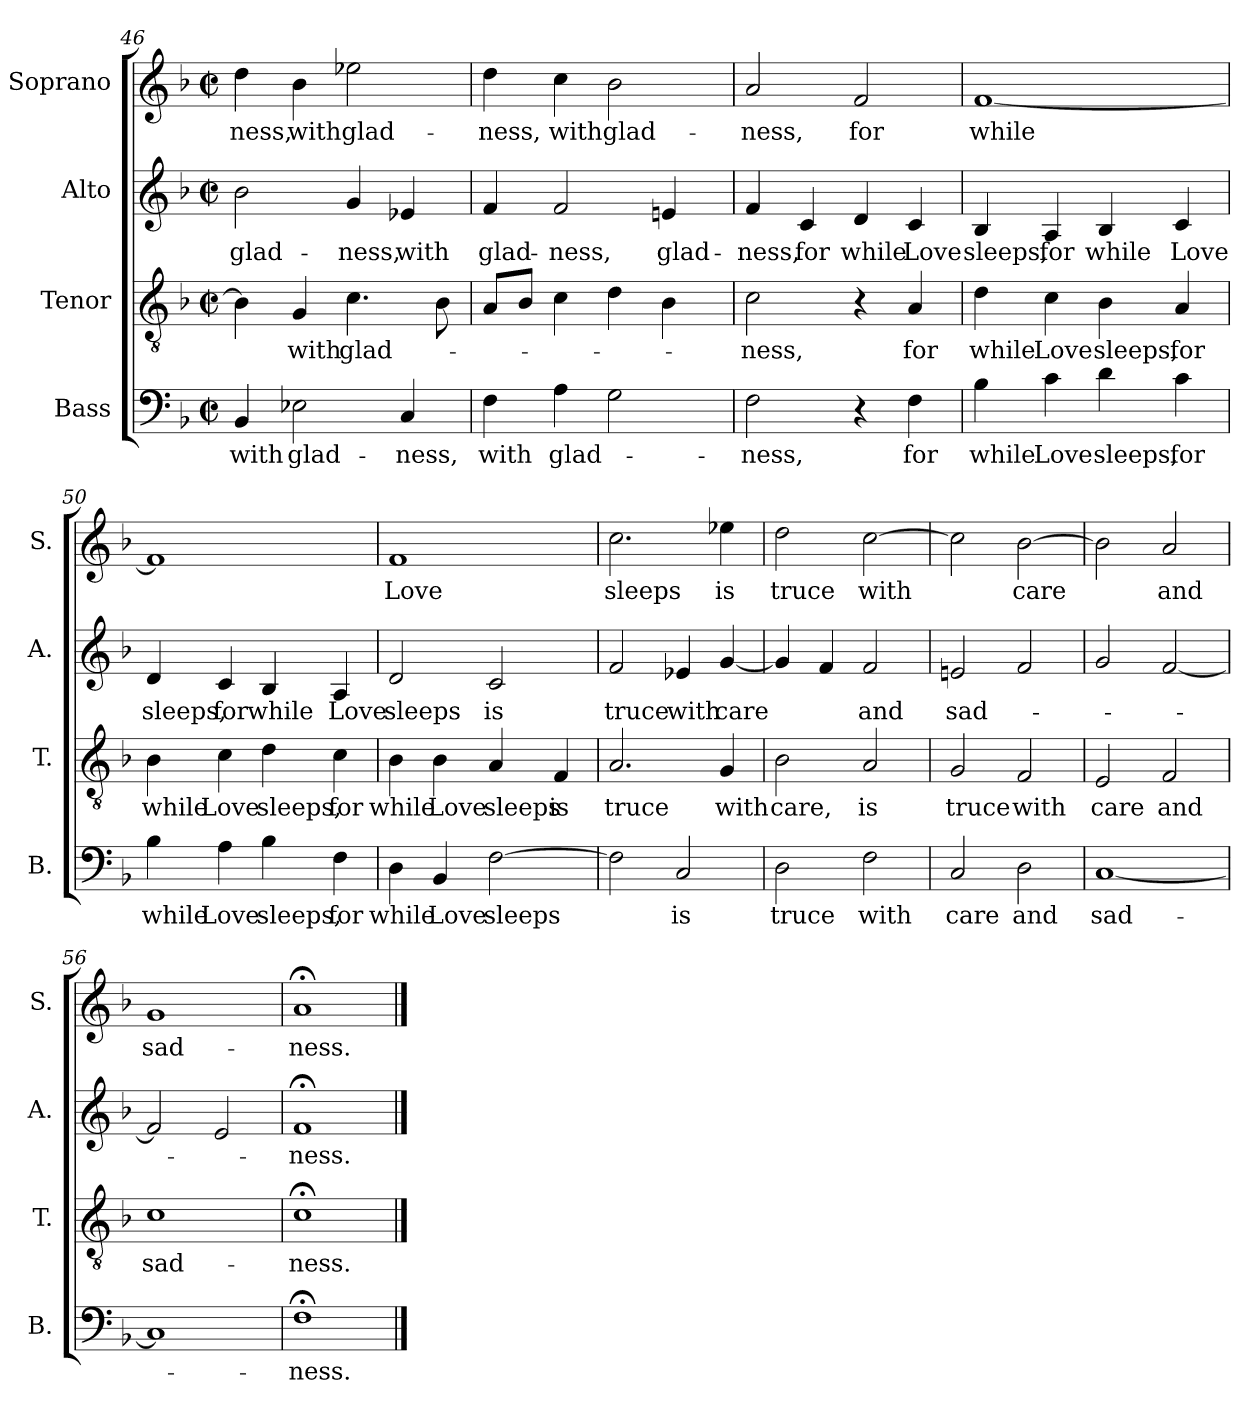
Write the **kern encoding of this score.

**kern	**text	**kern	**text	**kern	**text	**kern	**text
*part4	*part4	*part3	*part3	*part2	*part2	*part1	*part1
*staff4	*staff4	*staff3	*staff3	*staff2	*staff2	*staff1	*staff1
*I"Bass	*	*I"Tenor	*	*I"Alto	*	*I"Soprano	*
*I'B.	*	*I'T.	*	*I'A.	*	*I'S.	*
*clefF4	*	*clefGv2	*	*clefG2	*	*clefG2	*
*	*	*ITrd7c12	*	*	*	*	*
*k[b-]	*	*k[b-]	*	*k[b-]	*	*k[b-]	*
*F:	*	*F:	*	*F:	*	*F:	*
*M2/2	*	*M2/2	*	*M2/2	*	*M2/2	*
*met(c|)	*	*met(c|)	*	*met(c|)	*	*met(c|)	*
=46	=46	=46	=46	=46	=46	=46	=46
!	!LO:LY:b	!	!	!	!LO:LY:b	!	!LO:LY:b
4BB-/	with	4BB-\]	.	2b-\	glad-	4dd\	-ness,
!	!LO:LY:b	!	!LO:LY:b	!	!	!	!LO:LY:b
2E-X\	glad-	4GG/	with	.	.	4b-\	with
!	!	!	!LO:LY:b	!	!LO:LY:b	!	!LO:LY:b
.	.	4.C\	glad-	4g/	-ness,	2ee-X\	glad-
!	!LO:LY:b	!	!	!	!LO:LY:b	!	!
4C/	-ness,	.	.	4e-X/	with	.	.
.	.	8BB-\	.	.	.	.	.
!!LO:LB:g=z
=47	=47	=47	=47	=47	=47	=47	=47
!	!LO:LY:b	!	!	!	!LO:LY:b	!	!LO:LY:b
4F\	with	8AA/L	.	4f/	glad-	4dd\	-ness,
.	.	8BB-/J	.	.	.	.	.
!	!LO:LY:b	!	!	!	!LO:LY:b	!	!LO:LY:b
4A\	glad-	4C\	.	2f/	-ness,	4cc\	with
!	!	!	!	!	!	!	!LO:LY:b
2G\	.	4D\	.	.	.	2b-\	glad-
!	!	!	!	!	!LO:LY:b	!	!
.	.	4BB-\	.	4en/	glad-	.	.
=48	=48	=48	=48	=48	=48	=48	=48
!	!LO:LY:b	!	!LO:LY:b	!	!LO:LY:b	!	!LO:LY:b
2F\	-ness,	2C\	-ness,	4f/	-ness,	2a/	-ness,
!	!	!	!	!	!LO:LY:b	!	!
.	.	.	.	4c/	for	.	.
!	!	!	!	!	!LO:LY:b	!	!LO:LY:b
4r	.	4r	.	4d/	while	2f/	for
!	!LO:LY:b	!	!LO:LY:b	!	!LO:LY:b	!	!
4F\	for	4AA/	for	4c/	Love	.	.
=49	=49	=49	=49	=49	=49	=49	=49
!	!LO:LY:b	!	!LO:LY:b	!	!LO:LY:b	!	!LO:LY:b
4B-\	while	4D\	while	4B-/	sleeps,	[<1f	while
!	!LO:LY:b	!	!LO:LY:b	!	!LO:LY:b	!	!
4c\	Love	4C\	Love	4A/	for	.	.
!	!LO:LY:b	!	!LO:LY:b	!	!LO:LY:b	!	!
4d\	sleeps,	4BB-\	sleeps,	4B-/	while	.	.
!	!LO:LY:b	!	!LO:LY:b	!	!LO:LY:b	!	!
4c\	for	4AA/	for	4c/	Love	.	.
=50	=50	=50	=50	=50	=50	=50	=50
!	!LO:LY:b	!	!LO:LY:b	!	!LO:LY:b	!	!
4B-\	while	4BB-\	while	4d/	sleeps,	1f]	.
!	!LO:LY:b	!	!LO:LY:b	!	!LO:LY:b	!	!
4A\	Love	4C\	Love	4c/	for	.	.
!	!LO:LY:b	!	!LO:LY:b	!	!LO:LY:b	!	!
4B-\	sleeps,	4D\	sleeps,	4B-/	while	.	.
!	!LO:LY:b	!	!LO:LY:b	!	!LO:LY:b	!	!
4F\	for	4C\	for	4A/	Love	.	.
=51	=51	=51	=51	=51	=51	=51	=51
!	!LO:LY:b	!	!LO:LY:b	!	!LO:LY:b	!	!LO:LY:b
4D\	while	4BB-\	while	2d/	sleeps	1f	Love
!	!LO:LY:b	!	!LO:LY:b	!	!	!	!
4BB-/	Love	4BB-\	Love	.	.	.	.
!	!LO:LY:b	!	!LO:LY:b	!	!LO:LY:b	!	!
[>2F\	sleeps	4AA/	sleeps	2c/	is	.	.
!	!	!	!LO:LY:b	!	!	!	!
.	.	4FF/	is	.	.	.	.
!!LO:LB:g=z
=52	=52	=52	=52	=52	=52	=52	=52
!	!	!	!LO:LY:b	!	!LO:LY:b	!	!LO:LY:b
2F\]	.	2.AA/	truce	2f/	truce	2.cc\	sleeps
!	!LO:LY:b	!	!	!	!LO:LY:b	!	!
2C/	is	.	.	4e-X/	with	.	.
!	!	!	!LO:LY:b	!	!LO:LY:b	!	!LO:LY:b
.	.	4GG/	with	[<4g/	care	4ee-X\	is
=53	=53	=53	=53	=53	=53	=53	=53
!	!LO:LY:b	!	!LO:LY:b	!	!	!	!LO:LY:b
2D\	truce	2BB-\	care,	4g/]	.	2dd\	truce
.	.	.	.	4f/	.	.	.
!	!LO:LY:b	!	!LO:LY:b	!	!LO:LY:b	!	!LO:LY:b
2F\	with	2AA/	is	2f/	and	[>2cc\	with
=54	=54	=54	=54	=54	=54	=54	=54
!	!LO:LY:b	!	!LO:LY:b	!	!LO:LY:b	!	!
2C/	care	2GG/	truce	2en/	sad-	2cc\]	.
!	!LO:LY:b	!	!LO:LY:b	!	!	!	!LO:LY:b
2D\	and	2FF/	with	2f/	.	[>2b-\	care
=55	=55	=55	=55	=55	=55	=55	=55
!	!LO:LY:b	!	!LO:LY:b	!	!	!	!
[<1C	sad-	2EE/	care	2g/	.	2b-\]	.
!	!	!	!LO:LY:b	!	!	!	!LO:LY:b
.	.	2FF/	and	[<2f/	.	2a/	and
=56	=56	=56	=56	=56	=56	=56	=56
!	!	!	!LO:LY:b	!	!	!	!LO:LY:b
1C]	.	1C	sad-	2f/]	.	1g	sad-
.	.	.	.	2e/	.	.	.
=57	=57	=57	=57	=57	=57	=57	=57
!	!LO:LY:b	!	!LO:LY:b	!	!LO:LY:b	!	!LO:LY:b
1F;<	-ness.	1C;<	-ness.	1f;<	-ness.	1a;<	-ness.
==	==	==	==	==	==	==	==
*-	*-	*-	*-	*-	*-	*-	*-
